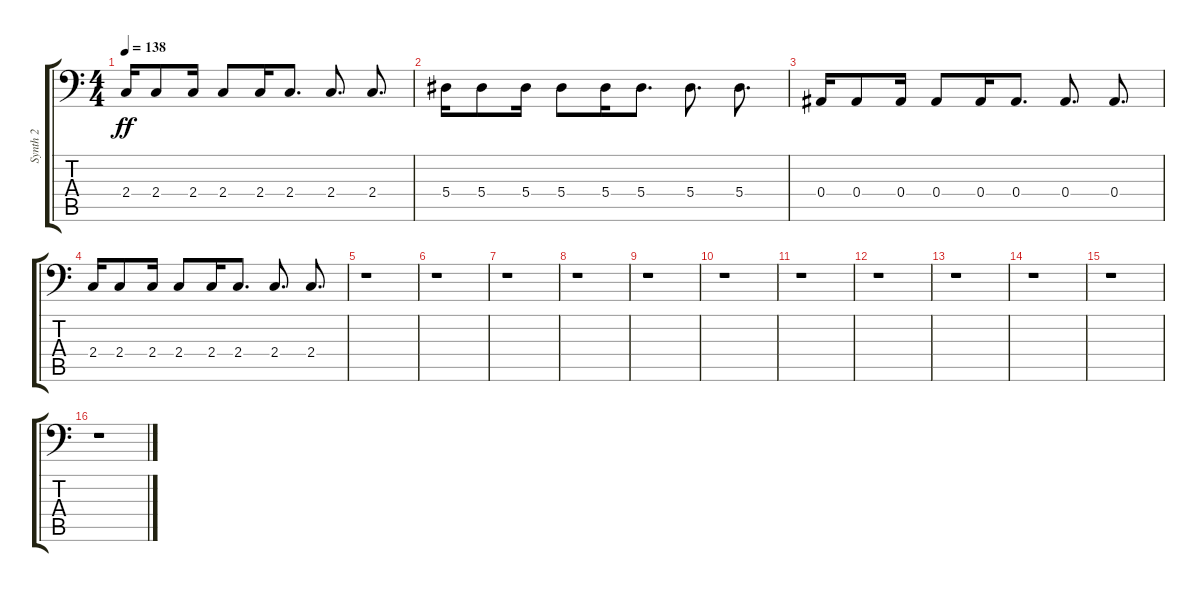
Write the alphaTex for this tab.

\track ("Synth 2" "Synth 2") {instrument lead5charang}
\staff {score tabs}
\tuning (C4 G3 Eb3 Bb2 F2 Bb1) {hide}
\ts (4 4)
\tempo 138
\clef f4
\ks c
2.4.16{dy ff} 2.4.8 2.4.16 2.4.8 2.4.16 2.4.8{d} 2.4.8{d} 2.4.8{d} |
5.4.16 5.4.8 5.4.16 5.4.8 5.4.16 5.4.8{d} 5.4.8{d} 5.4.8{d} |
0.4.16 0.4.8 0.4.16 0.4.8 0.4.16 0.4.8{d} 0.4.8{d} 0.4.8{d} |
2.4.16 2.4.8 2.4.16 2.4.8 2.4.16 2.4.8{d} 2.4.8{d} 2.4.8{d} |
r.1 |
r.1 |
r.1 |
r.1 |
r.1 |
r.1 |
r.1 |
r.1 |
r.1 |
r.1 |
r.1 |
r.1
